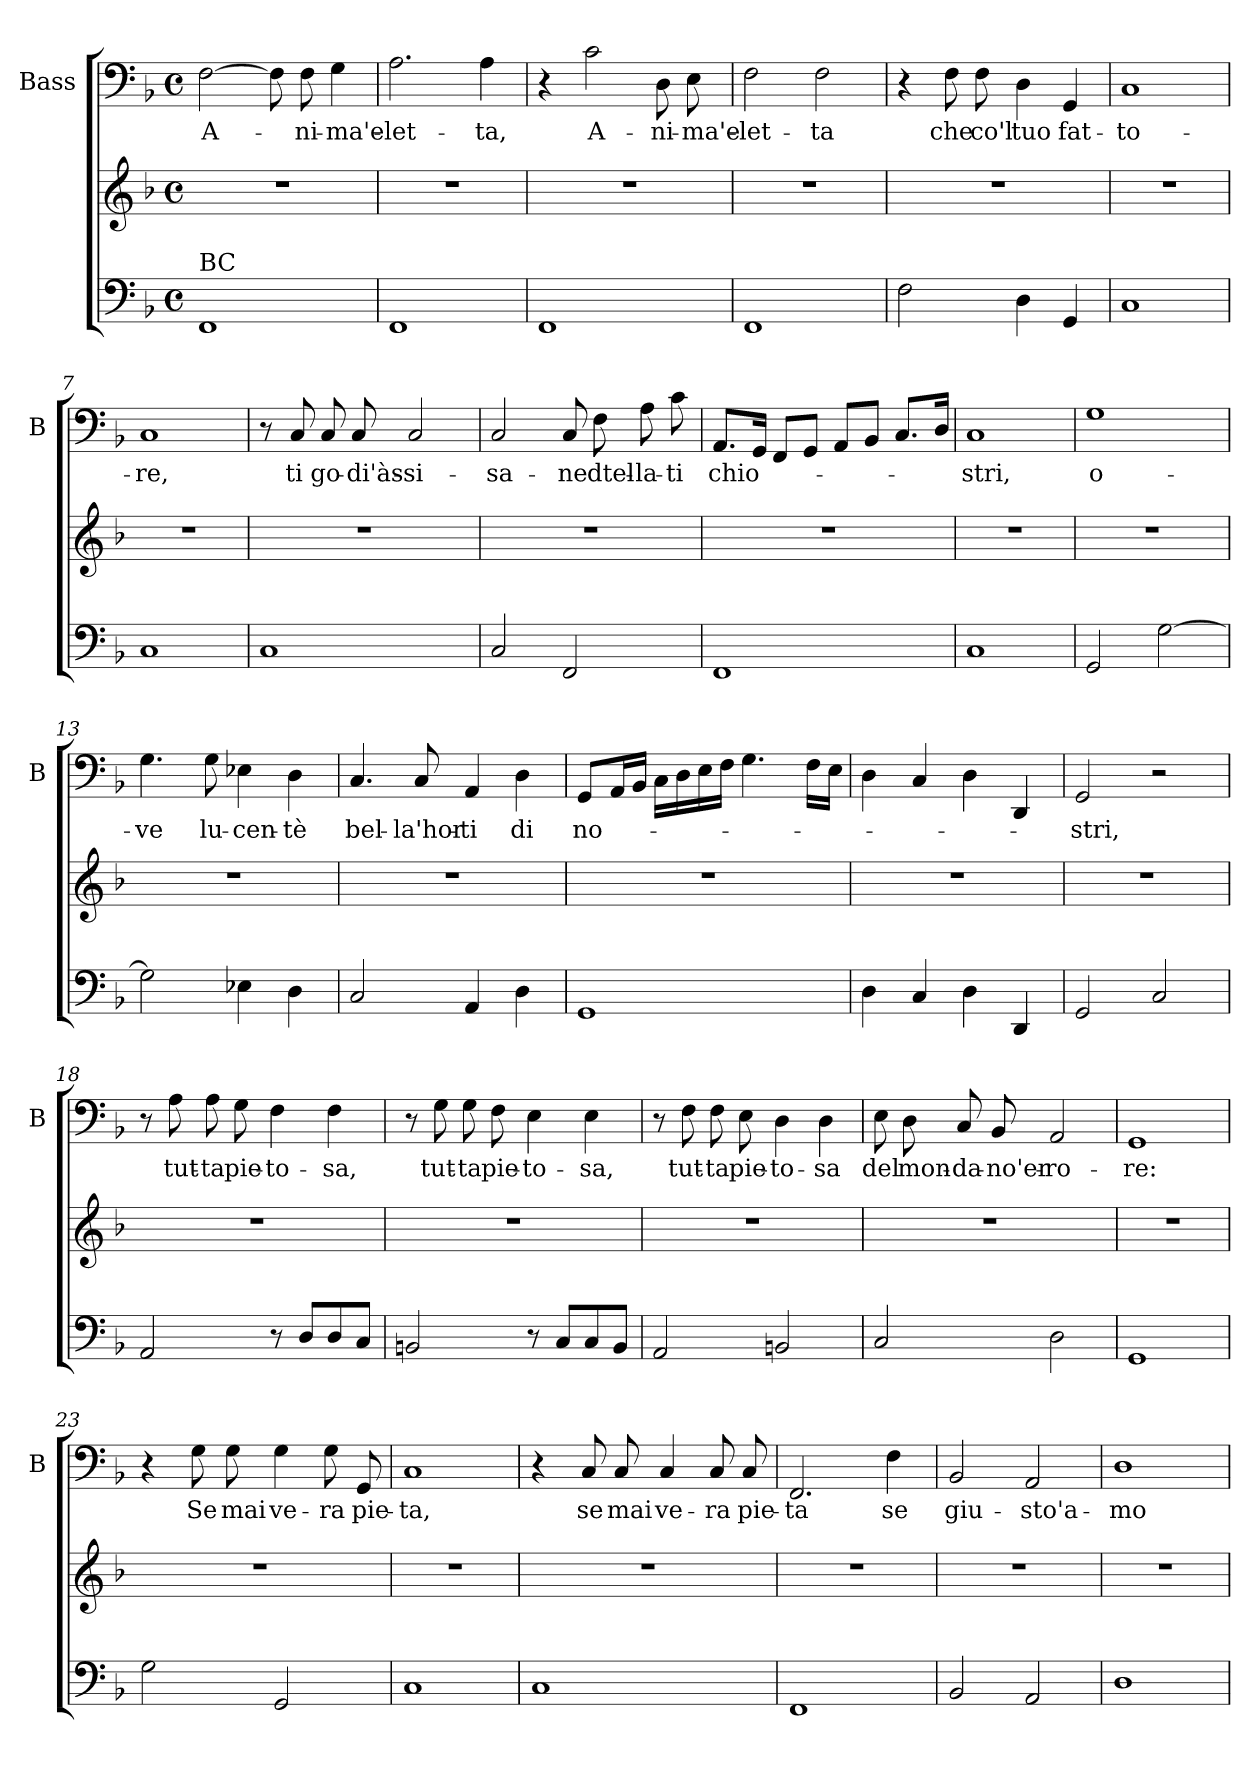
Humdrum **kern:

**kern	**kern	**kern	**text
*part2	*part2	*part1	*part1
*staff3	*staff2	*staff1	*staff1
*	*	*I"Bass	*
*	*	*I'B	*
*clefF4	*clefG2	*clefF4	*
*k[b-]	*k[b-]	*k[b-]	*
*F:	*F:	*F:	*
*M4/4	*M4/4	*M4/4	*
*met(c)	*met(c)	*met(c)	*
=1	=1	=1	=1
!LO:TX:a:t=BC	!	!	!
!	!	!	!LO:LY:b
1FF	1r	[2F\	A-
.	.	8F\]	.
!	!	!	!LO:LY:b
.	.	8F\	-ni-
!	!	!	!LO:LY:b
.	.	4G\	-ma'e-
=2	=2	=2	=2
!	!	!	!LO:LY:b
1FF	1r	2.A\	-let-
!	!	!	!LO:LY:b
.	.	4A\	-ta,
=3	=3	=3	=3
1FF	1r	4r	.
!	!	!	!LO:LY:b
.	.	2c\	A-
!	!	!	!LO:LY:b
.	.	8D\	-ni-
!	!	!	!LO:LY:b
.	.	8E\	-ma'e-
=4	=4	=4	=4
!	!	!	!LO:LY:b
1FF	1r	2F\	-let-
!	!	!	!LO:LY:b
.	.	2F\	-ta
=5	=5	=5	=5
2F\	1r	4r	.
!	!	!	!LO:LY:b
.	.	8F\	che
!	!	!	!LO:LY:b
.	.	8F\	co'l
!	!	!	!LO:LY:b
4D\	.	4D\	tuo
!	!	!	!LO:LY:b
4GG/	.	4GG/	fat-
=6	=6	=6	=6
!	!	!	!LO:LY:b
1C	1r	1C	-to-
!!LO:LB:g=z
=7	=7	=7	=7
!	!	!	!LO:LY:b
1C	1r	1C	-re,
=8	=8	=8	=8
1C	1r	8r	.
!	!	!	!LO:LY:b
.	.	8C/	ti
!	!	!	!LO:LY:b
.	.	8C/	go-
!	!	!	!LO:LY:b
.	.	8C/	-di'às-
!	!	!	!LO:LY:b
.	.	2C/	-si-
=9	=9	=9	=9
!	!	!	!LO:LY:b
2C/	1r	2C/	-sa-
!	!	!	!LO:LY:b
2FF/	.	8C/	-ne
!	!	!	!LO:LY:b
.	.	8F\	dtel-
!	!	!	!LO:LY:b
.	.	8A\	-la-
!	!	!	!LO:LY:b
.	.	8c\	-ti
=10	=10	=10	=10
!	!	!	!LO:LY:b
1FF	1r	8.AA/L	chio-
.	.	16GG/Jk	.
.	.	8FF/L	.
.	.	8GG/J	.
.	.	8AA/L	.
.	.	8BB-/J	.
.	.	8.C/L	.
.	.	16D/Jk	.
=11	=11	=11	=11
!	!	!	!LO:LY:b
1C	1r	1C	-stri,
=12	=12	=12	=12
!	!	!	!LO:LY:b
2GG/	1r	1G	o-
[2G\	.	.	.
!!LO:LB:g=z
=13	=13	=13	=13
!	!	!	!LO:LY:b
2G\]	1r	4.G\	-ve
!	!	!	!LO:LY:b
.	.	8G\	lu-
!	!	!	!LO:LY:b
4E-X\	.	4E-X\	-cen-
!	!	!	!LO:LY:b
4D\	.	4D\	-tè
=14	=14	=14	=14
!	!	!	!LO:LY:b
2C/	1r	4.C/	bel-
!	!	!	!LO:LY:b
.	.	8C/	-la'hor-
!	!	!	!LO:LY:b
4AA/	.	4AA/	-ti
!	!	!	!LO:LY:b
4D\	.	4D\	di
=15	=15	=15	=15
!	!	!	!LO:LY:b
1GG	1r	8GG/L	no-
.	.	16AA/L	.
.	.	16BB-/JJ	.
.	.	16C\LL	.
.	.	16D\	.
.	.	16E\	.
.	.	16F\JJ	.
.	.	4.G\	.
.	.	16F\LL	.
.	.	16E\JJ	.
=16	=16	=16	=16
4D\	1r	4D\	.
4C/	.	4C/	.
4D\	.	4D\	.
4DD/	.	4DD/	.
=17	=17	=17	=17
!	!	!	!LO:LY:b
2GG/	1r	2GG/	-stri,
2C/	.	2r	.
=18	=18	=18	=18
2AA/	1r	8r	.
!	!	!	!LO:LY:b
.	.	8A\	tut-
!	!	!	!LO:LY:b
.	.	8A\	-ta
!	!	!	!LO:LY:b
.	.	8G\	pie-
!	!	!	!LO:LY:b
8r	.	4F\	-to-
8D/L	.	.	.
!	!	!	!LO:LY:b
8D/	.	4F\	-sa,
8C/J	.	.	.
!!LO:PB:g=z
=19	=19	=19	=19
2BBn/	1r	8r	.
!	!	!	!LO:LY:b
.	.	8G\	tut-
!	!	!	!LO:LY:b
.	.	8G\	-ta
!	!	!	!LO:LY:b
.	.	8F\	pie-
!	!	!	!LO:LY:b
8r	.	4E\	-to-
8C/L	.	.	.
!	!	!	!LO:LY:b
8C/	.	4E\	-sa,
8BB/J	.	.	.
=20	=20	=20	=20
2AA/	1r	8r	.
!	!	!	!LO:LY:b
.	.	8F\	tut-
!	!	!	!LO:LY:b
.	.	8F\	-ta
!	!	!	!LO:LY:b
.	.	8E\	pie-
!	!	!	!LO:LY:b
2BBn/	.	4D\	-to-
!	!	!	!LO:LY:b
.	.	4D\	-sa
=21	=21	=21	=21
!	!	!	!LO:LY:b
2C/	1r	8E\	del
!	!	!	!LO:LY:b
.	.	8D\	mon-
!	!	!	!LO:LY:b
.	.	8C/	-da-
!	!	!	!LO:LY:b
.	.	8BB-/	-no'er-
!	!	!	!LO:LY:b
2D\	.	2AA/	-ro-
=22	=22	=22	=22
!	!	!	!LO:LY:b
1GG	1r	1GG	-re:
=23	=23	=23	=23
2G\	1r	4r	.
!	!	!	!LO:LY:b
.	.	8G\	Se
!	!	!	!LO:LY:b
.	.	8G\	mai
!	!	!	!LO:LY:b
2GG/	.	4G\	ve-
!	!	!	!LO:LY:b
.	.	8G\	-ra
!	!	!	!LO:LY:b
.	.	8GG/	pie-
!!LO:LB:g=z
=24	=24	=24	=24
!	!	!	!LO:LY:b
1C	1r	1C	-ta,
=25	=25	=25	=25
1C	1r	4r	.
!	!	!	!LO:LY:b
.	.	8C/	se
!	!	!	!LO:LY:b
.	.	8C/	mai
!	!	!	!LO:LY:b
.	.	4C/	ve-
!	!	!	!LO:LY:b
.	.	8C/	-ra
!	!	!	!LO:LY:b
.	.	8C/	pie-
=26	=26	=26	=26
!	!	!	!LO:LY:b
1FF	1r	2.FF/	-ta
!	!	!	!LO:LY:b
.	.	4F\	se
=27	=27	=27	=27
!	!	!	!LO:LY:b
2BB-/	1r	2BB-/	giu-
!	!	!	!LO:LY:b
2AA/	.	2AA/	-sto'a-
=28	=28	=28	=28
!	!	!	!LO:LY:b
1D	1r	1D	-mo-
=	=	=	=
*-	*-	*-	*-
